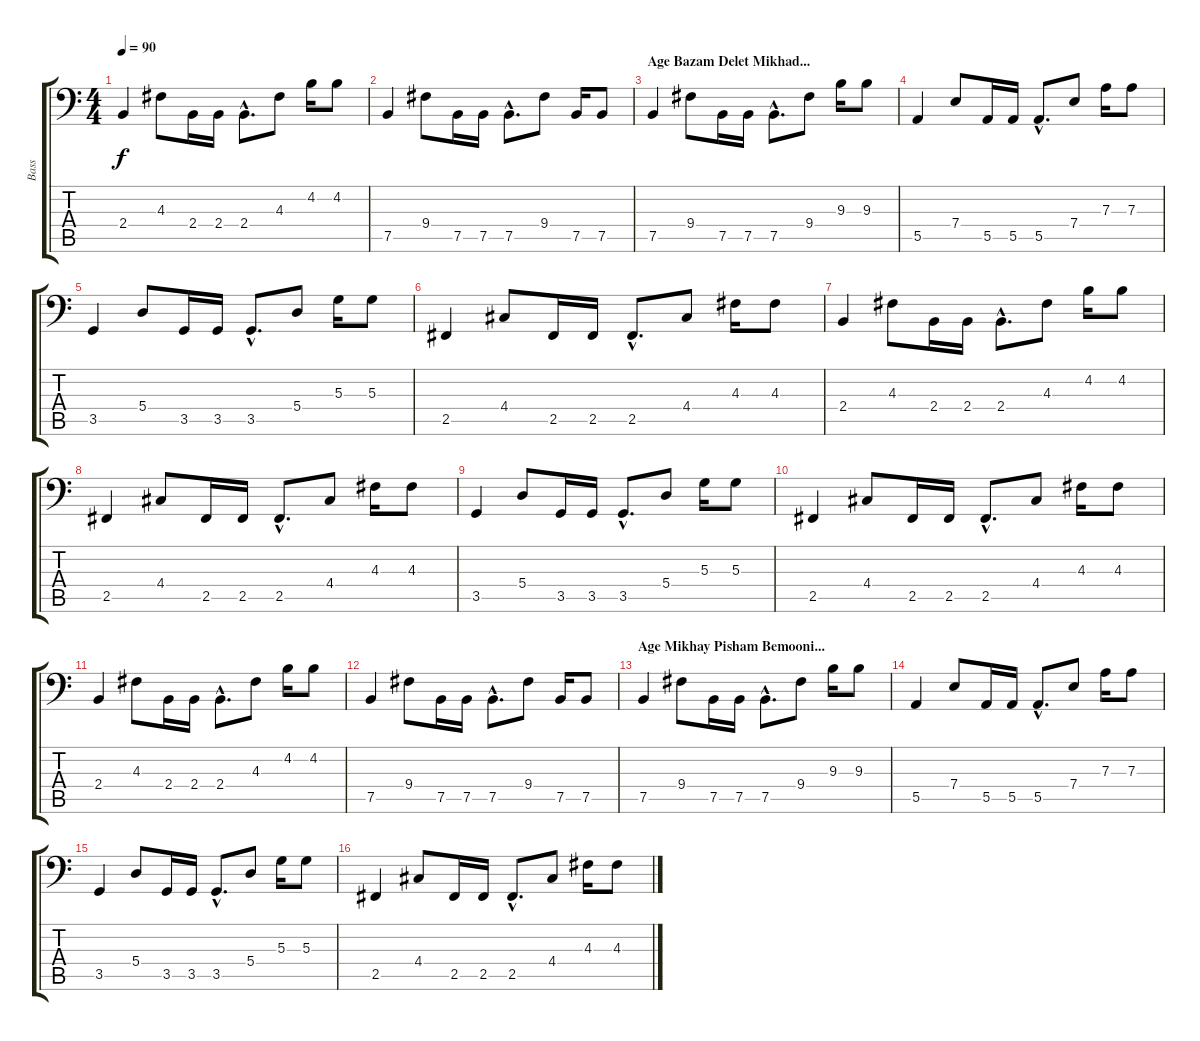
\track ("Bass" "Bass") {instrument electricbassfinger}
\staff {score tabs}
\tuning (C3 G2 D2 A1 E1 B0) {hide}
\ts (4 4)
\tempo 90
\clef f4
\ks c
2.4.4{dy f} 4.3.8 2.4.16 2.4.16 2.4{hac}.8{d} 4.3.8 4.2.16 4.2.8 |
7.5.4 9.4.8 7.5.16 7.5.16 7.5{hac}.8{d} 9.4.8 7.5.16 7.5.8 |
\section ("" "Age Bazam Delet Mikhad...")
7.5.4 9.4.8 7.5.16 7.5.16 7.5{hac}.8{d} 9.4.8 9.3.16 9.3.8 |
5.5.4 7.4.8 5.5.16 5.5.16 5.5{hac}.8{d} 7.4.8 7.3.16 7.3.8 |
3.5.4 5.4.8 3.5.16 3.5.16 3.5{hac}.8{d} 5.4.8 5.3.16 5.3.8 |
2.5.4 4.4.8 2.5.16 2.5.16 2.5{hac}.8{d} 4.4.8 4.3.16 4.3.8 |
2.4.4 4.3.8 2.4.16 2.4.16 2.4{hac}.8{d} 4.3.8 4.2.16 4.2.8 |
2.5.4 4.4.8 2.5.16 2.5.16 2.5{hac}.8{d} 4.4.8 4.3.16 4.3.8 |
3.5.4 5.4.8 3.5.16 3.5.16 3.5{hac}.8{d} 5.4.8 5.3.16 5.3.8 |
2.5.4 4.4.8 2.5.16 2.5.16 2.5{hac}.8{d} 4.4.8 4.3.16 4.3.8 |
2.4.4 4.3.8 2.4.16 2.4.16 2.4{hac}.8{d} 4.3.8 4.2.16 4.2.8 |
7.5.4 9.4.8 7.5.16 7.5.16 7.5{hac}.8{d} 9.4.8 7.5.16 7.5.8 |
\section ("" "Age Mikhay Pisham Bemooni...")
7.5.4 9.4.8 7.5.16 7.5.16 7.5{hac}.8{d} 9.4.8 9.3.16 9.3.8 |
5.5.4 7.4.8 5.5.16 5.5.16 5.5{hac}.8{d} 7.4.8 7.3.16 7.3.8 |
3.5.4 5.4.8 3.5.16 3.5.16 3.5{hac}.8{d} 5.4.8 5.3.16 5.3.8 |
2.5.4 4.4.8 2.5.16 2.5.16 2.5{hac}.8{d} 4.4.8 4.3.16 4.3.8
